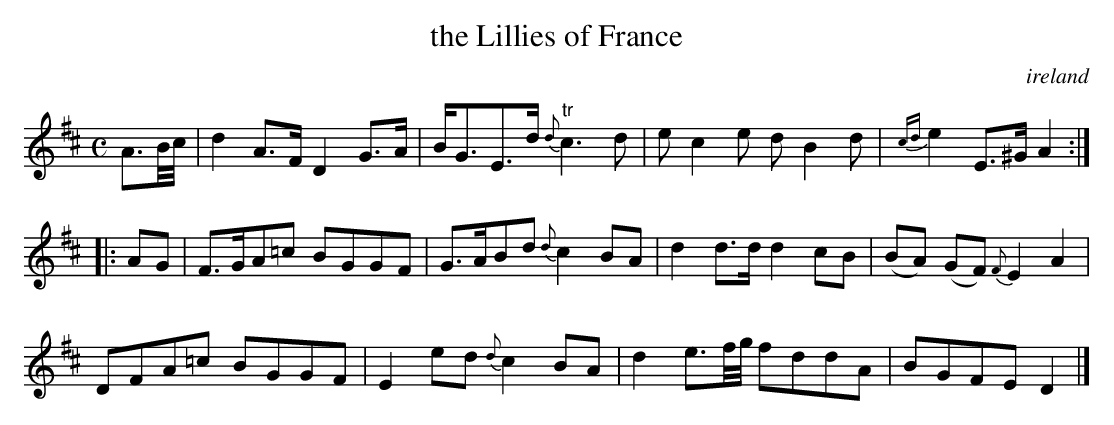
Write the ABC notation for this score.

X:1
T:the Lillies of France
O:ireland
M:C
K:D
A3/B//c//| \
d2A>F D2G>A| B<GE>d "tr"{d}c3d| ec2e dB2d| {cd}e2E>^G A2::
AG|\
F>GA=c BGGF| G>ABd {d}c2BA| d2d>d d2cB| (BA) (GF) {F}E2A2|
DFA=c BGGF| E2ed {d}c2BA| d2e3/f//g// fddA| BGFE D2|]
